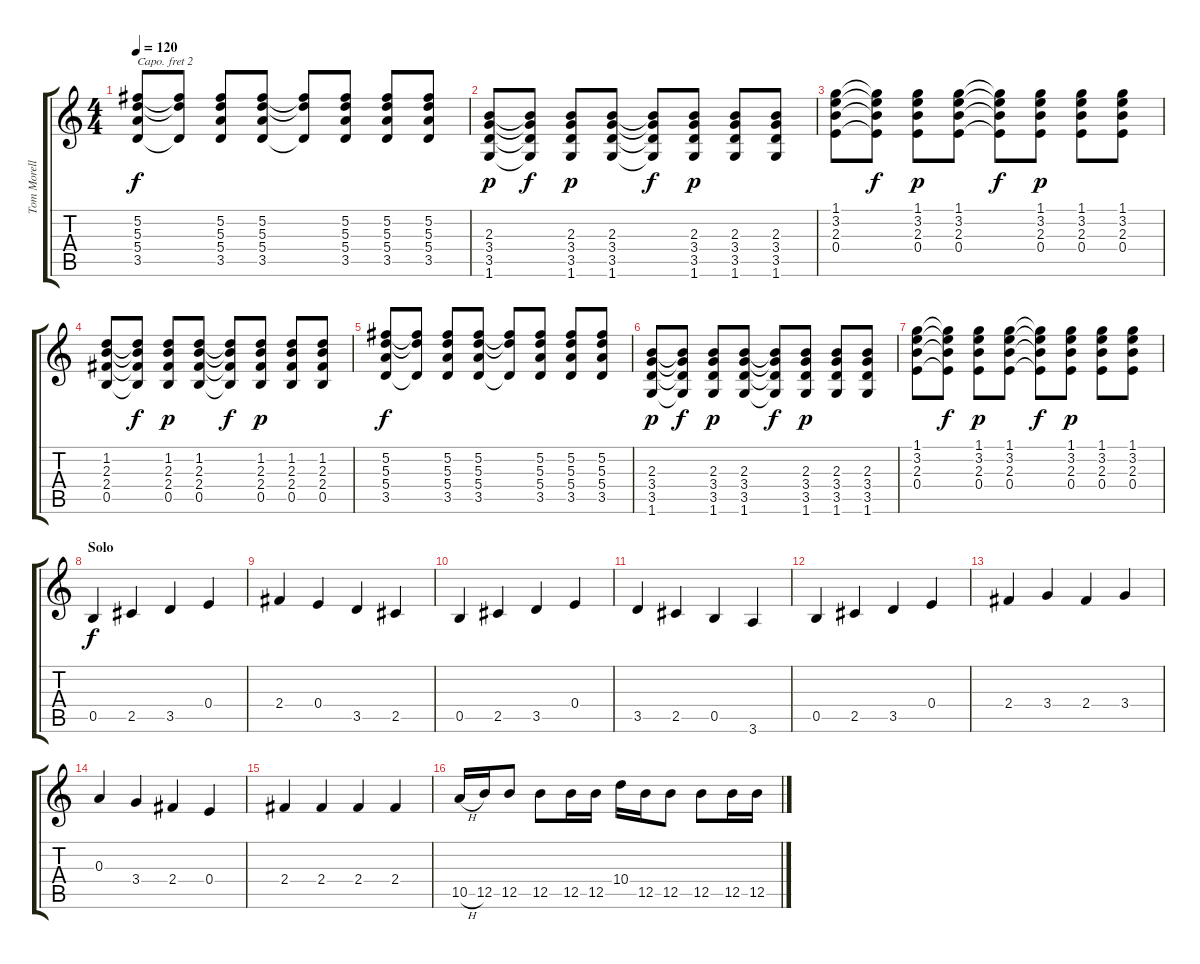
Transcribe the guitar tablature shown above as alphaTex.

\track ("Tom Morello" "Tom Morell") {instrument electricguitarjazz}
\staff {score tabs}
\capo 2
\tuning (E4 B3 G3 D3 A2 E2) {hide}
\ts (4 4)
\tempo 120
\clef g2
\ks c
(5.2 5.3 5.4 3.5).8{dy f} (5.2{t} 5.3{t} 3.5{t}).8 (5.2 5.3 5.4 3.5).8 (5.2 5.3 5.4 3.5).8 (5.2{t} 5.3{t} 3.5{t}).8 (5.2 5.3 5.4 3.5).8 (5.2 5.3 5.4 3.5).8 (5.2 5.3 5.4 3.5).8 |
(2.3 3.4 3.5 1.6).8{dy p} (2.3{t} 3.4{t} 3.5{t} 1.6{t}).8{dy f} (2.3 3.4 3.5 1.6).8{dy p} (2.3 3.4 3.5 1.6).8 (2.3{t} 3.4{t} 3.5{t} 1.6{t}).8{dy f} (2.3 3.4 3.5 1.6).8{dy p} (2.3 3.4 3.5 1.6).8 (2.3 3.4 3.5 1.6).8 |
(1.1 3.2 2.3 0.4).8 (1.1{t} 3.2{t} 2.3{t} 0.4{t}).8{dy f} (1.1 3.2 2.3 0.4).8{dy p} (1.1 3.2 2.3 0.4).8 (1.1{t} 3.2{t} 2.3{t} 0.4{t}).8{dy f} (1.1 3.2 2.3 0.4).8{dy p} (1.1 3.2 2.3 0.4).8 (1.1 3.2 2.3 0.4).8 |
(1.2 2.3 2.4 0.5).8{instrument distortionguitar} (1.2{t} 2.3{t} 2.4{t} 0.5{t}).8{dy f} (1.2 2.3 2.4 0.5).8{dy p} (1.2 2.3 2.4 0.5).8 (1.2{t} 2.3{t} 2.4{t} 0.5{t}).8{dy f} (1.2 2.3 2.4 0.5).8{dy p} (1.2 2.3 2.4 0.5).8 (1.2 2.3 2.4 0.5).8 |
(5.2 5.3 5.4 3.5).8{dy f} (5.2{t} 5.3{t} 3.5{t}).8 (5.2 5.3 5.4 3.5).8 (5.2 5.3 5.4 3.5).8 (5.2{t} 5.3{t} 3.5{t}).8 (5.2 5.3 5.4 3.5).8 (5.2 5.3 5.4 3.5).8 (5.2 5.3 5.4 3.5).8 |
(2.3 3.4 3.5 1.6).8{dy p} (2.3{t} 3.4{t} 3.5{t} 1.6{t}).8{dy f} (2.3 3.4 3.5 1.6).8{dy p} (2.3 3.4 3.5 1.6).8 (2.3{t} 3.4{t} 3.5{t} 1.6{t}).8{dy f} (2.3 3.4 3.5 1.6).8{dy p} (2.3 3.4 3.5 1.6).8 (2.3 3.4 3.5 1.6).8 |
(1.1 3.2 2.3 0.4).8 (1.1{t} 3.2{t} 2.3{t} 0.4{t}).8{dy f} (1.1 3.2 2.3 0.4).8{dy p} (1.1 3.2 2.3 0.4).8 (1.1{t} 3.2{t} 2.3{t} 0.4{t}).8{dy f} (1.1 3.2 2.3 0.4).8{dy p} (1.1 3.2 2.3 0.4).8 (1.1 3.2 2.3 0.4).8 |
\section ("" "Solo")
0.5.4{dy f instrument distortionguitar} 2.5.4 3.5.4 0.4.4 |
2.4.4 0.4.4 3.5.4 2.5.4 |
0.5.4 2.5.4 3.5.4 0.4.4 |
3.5.4 2.5.4 0.5.4 3.6.4 |
0.5.4 2.5.4 3.5.4 0.4.4 |
2.4.4 3.4.4 2.4.4 3.4.4 |
0.3.4 3.4.4 2.4.4 0.4.4 |
2.4.4 2.4.4 2.4.4 2.4.4 |
10.5{h}.16{instrument distortionguitar} 12.5.16 12.5.8 12.5.8 12.5.16 12.5.16 10.4.16 12.5.16 12.5.8 12.5.8 12.5.16 12.5.16
